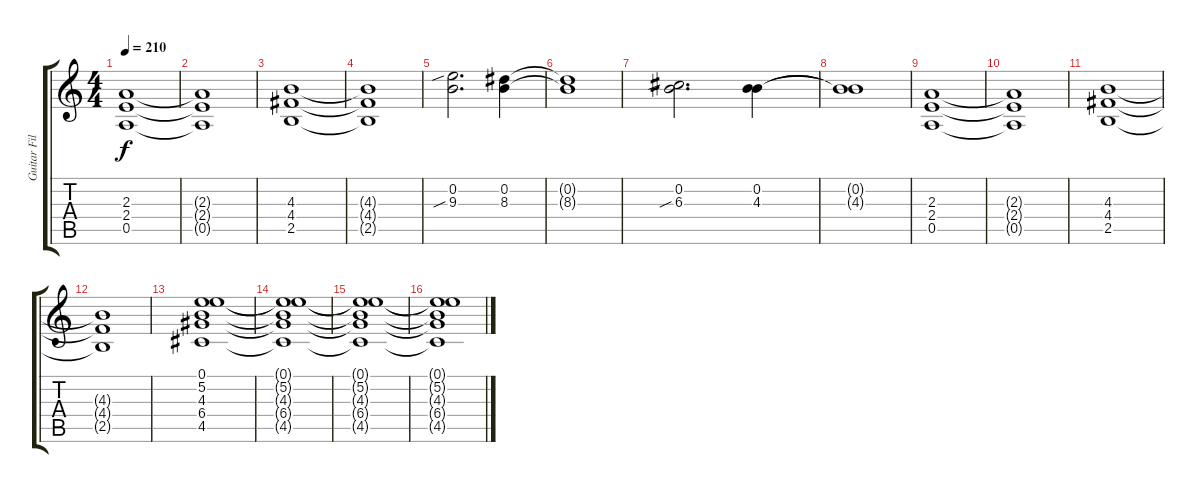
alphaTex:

\track ("Guitar Fills" "Guitar Fil") {instrument distortionguitar}
\staff {score tabs}
\tuning (E4 B3 G3 D3 A2 E2) {hide}
\ts (4 4)
\tempo 210
\clef g2
\ks c
(2.3 2.4 0.5).1{dy f} |
(2.3{t} 2.4{t} 0.5{t}).1 |
(4.3 4.4 2.5).1 |
(4.3{t} 4.4{t} 2.5{t}).1 |
(0.2 9.3{sib}).2{d} (0.2 8.3).4 |
(0.2{t} 8.3{t}).1 |
(0.2 6.3{sib}).2{d} (0.2 4.3).4 |
(0.2{t} 4.3{t}).1 |
(2.3 2.4 0.5).1 |
(2.3{t} 2.4{t} 0.5{t}).1 |
(4.3 4.4 2.5).1 |
(4.3{t} 4.4{t} 2.5{t}).1 |
(0.1 5.2 4.3 6.4 4.5).1 |
(0.1{t} 5.2{t} 4.3{t} 6.4{t} 4.5{t}).1 |
(0.1{t} 5.2{t} 4.3{t} 6.4{t} 4.5{t}).1 |
(0.1{t} 5.2{t} 4.3{t} 6.4{t} 4.5{t}).1
